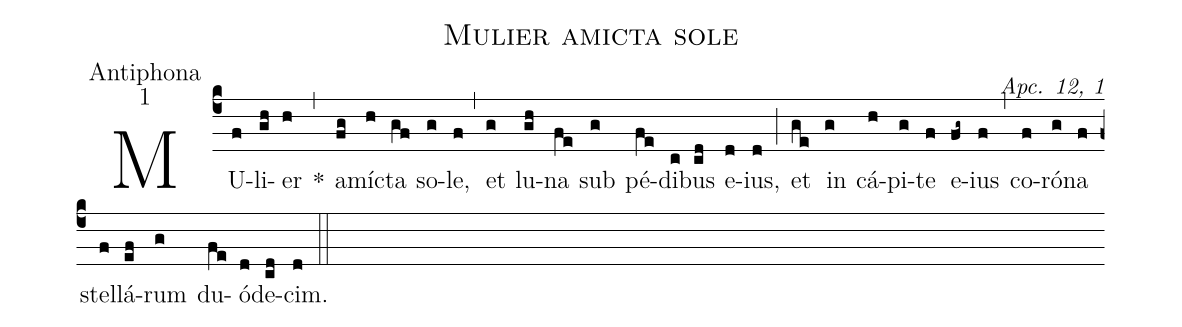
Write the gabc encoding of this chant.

name:Mulier amicta sole;
office-part:Antiphona;
mode:1;
commentary:Apc. 12, 1;
%%
(c4)
MU(f)li(gh)er(h) *(,)
a(fg)míc(h)ta(gf) so(g)le,(f) (,)
et(g) lu(gh)na(fe) sub(g) pé(fe)di(c)bus(cd) e(d)ius,(d) (;)
et(ge) in(g) cá(h)pi(g)te(f) e(fg~)ius(f) (,)
co(f)ró(g)na(f) stel(f)lá(ef)rum(g) du(fe)ó(d)de(cd)cim.(d) (::)
